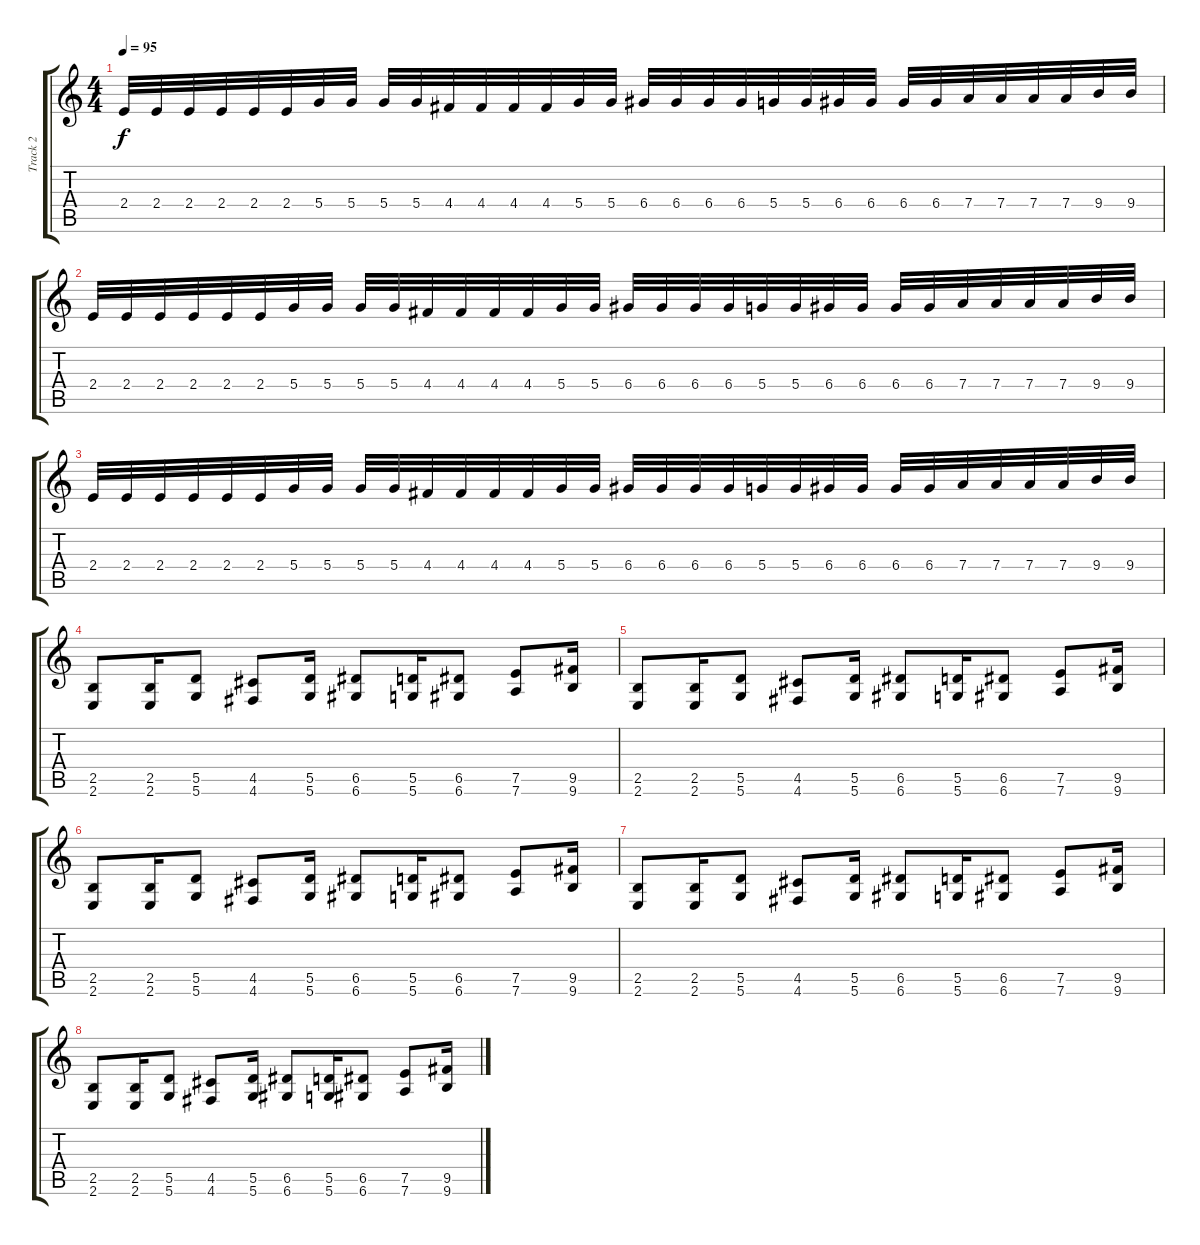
\track ("Track 2" "Track 2") {instrument distortionguitar}
\staff {score tabs}
\tuning (E4 B3 G3 D3 A2 D2) {hide}
\ts (4 4)
\tempo 95
\clef g2
\ks c
2.4.32{dy f} 2.4.32 2.4.32 2.4.32 2.4.32 2.4.32 5.4.32 5.4.32 5.4.32 5.4.32 4.4.32 4.4.32 4.4.32 4.4.32 5.4.32 5.4.32 6.4.32 6.4.32 6.4.32 6.4.32 5.4.32 5.4.32 6.4.32 6.4.32 6.4.32 6.4.32 7.4.32 7.4.32 7.4.32 7.4.32 9.4.32 9.4.32 |
2.4.32 2.4.32 2.4.32 2.4.32 2.4.32 2.4.32 5.4.32 5.4.32 5.4.32 5.4.32 4.4.32 4.4.32 4.4.32 4.4.32 5.4.32 5.4.32 6.4.32 6.4.32 6.4.32 6.4.32 5.4.32 5.4.32 6.4.32 6.4.32 6.4.32 6.4.32 7.4.32 7.4.32 7.4.32 7.4.32 9.4.32 9.4.32 |
2.4.32 2.4.32 2.4.32 2.4.32 2.4.32 2.4.32 5.4.32 5.4.32 5.4.32 5.4.32 4.4.32 4.4.32 4.4.32 4.4.32 5.4.32 5.4.32 6.4.32 6.4.32 6.4.32 6.4.32 5.4.32 5.4.32 6.4.32 6.4.32 6.4.32 6.4.32 7.4.32 7.4.32 7.4.32 7.4.32 9.4.32 9.4.32 |
(2.5 2.6).8 (2.5 2.6).16 (5.5 5.6).8 (4.5 4.6).8 (5.5 5.6).16 (6.5 6.6).8 (5.5 5.6).16 (6.5 6.6).8 (7.5 7.6).8 (9.5 9.6).16 |
(2.5 2.6).8 (2.5 2.6).16 (5.5 5.6).8 (4.5 4.6).8 (5.5 5.6).16 (6.5 6.6).8 (5.5 5.6).16 (6.5 6.6).8 (7.5 7.6).8 (9.5 9.6).16 |
(2.5 2.6).8 (2.5 2.6).16 (5.5 5.6).8 (4.5 4.6).8 (5.5 5.6).16 (6.5 6.6).8 (5.5 5.6).16 (6.5 6.6).8 (7.5 7.6).8 (9.5 9.6).16 |
(2.5 2.6).8 (2.5 2.6).16 (5.5 5.6).8 (4.5 4.6).8 (5.5 5.6).16 (6.5 6.6).8 (5.5 5.6).16 (6.5 6.6).8 (7.5 7.6).8 (9.5 9.6).16 |
(2.5 2.6).8 (2.5 2.6).16 (5.5 5.6).8 (4.5 4.6).8 (5.5 5.6).16 (6.5 6.6).8 (5.5 5.6).16 (6.5 6.6).8 (7.5 7.6).8 (9.5 9.6).16
